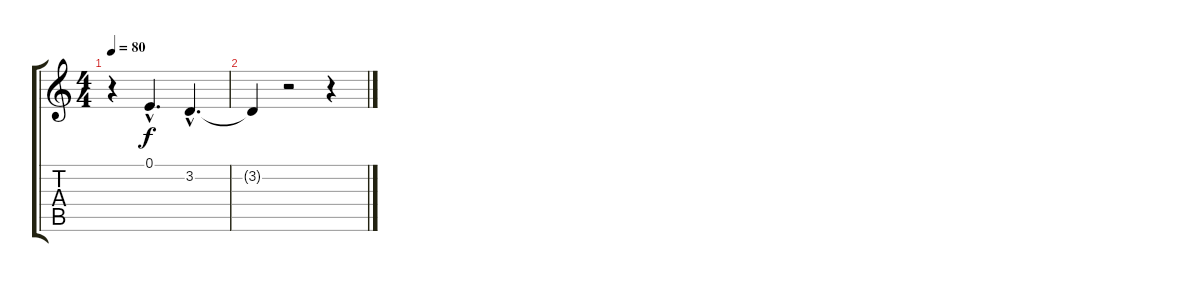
\track "" {instrument electricpiano1}
\staff {score tabs}
\tuning (E4 B3 G3 D3 A2 E2) {hide}
\ts (4 4)
\tempo 80
\clef g2
\ks c
r.4{dy f} 0.1{hac}.4{d} 3.2{hac}.4{d} |
3.2{t}.4 r.2 r.4
